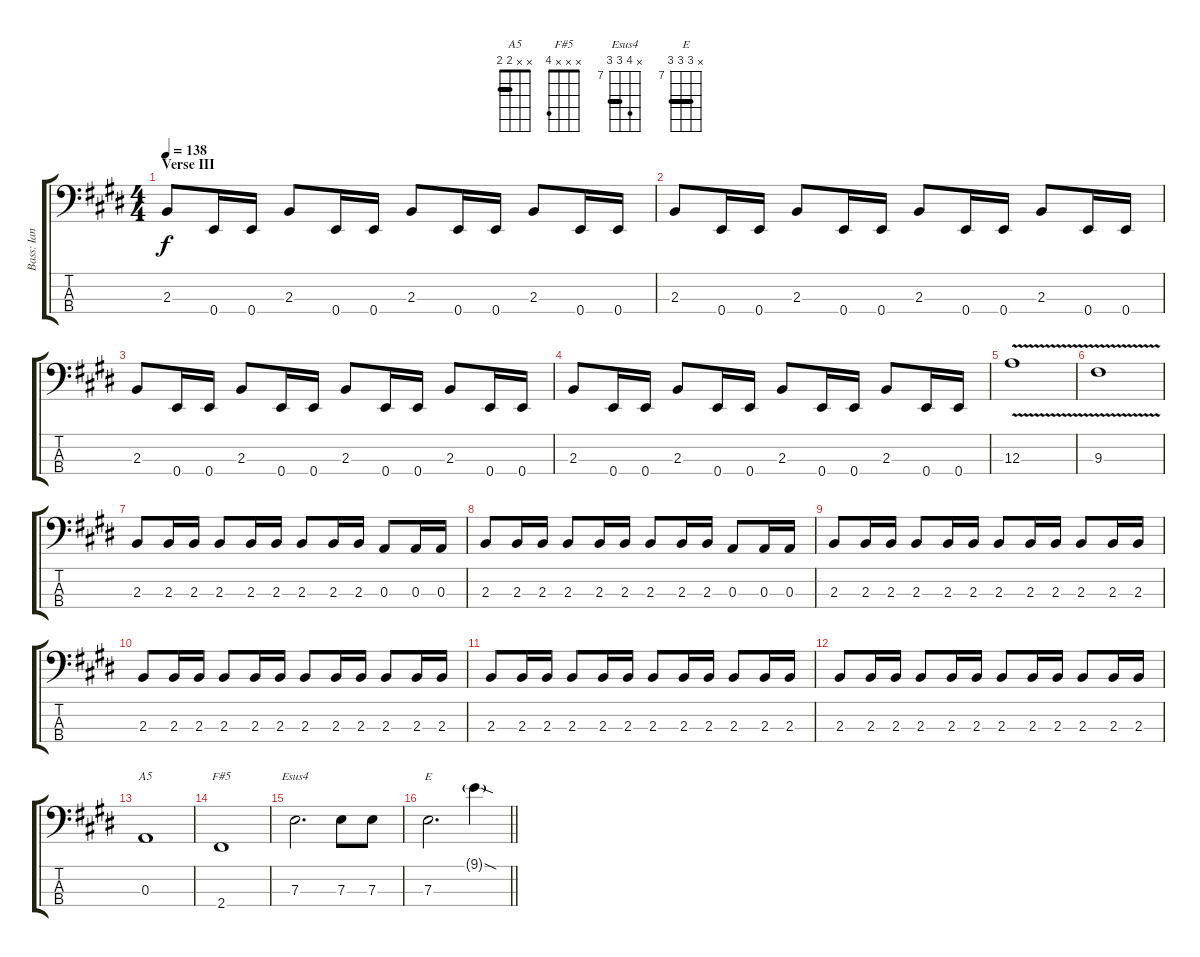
\track ("Bass: Ian" "Bass: Ian") {instrument electricbassfinger}
\staff {score tabs}
\tuning (G2 D2 A1 E1) {hide}
\chord ("A5" x x 2 2) {barre 2}
\chord ("F#5" x x x 4) {barre 4}
\chord ("Esus4" x 10 9 9) {firstfret 7 barre 9}
\chord ("E" x 9 9 9) {firstfret 7 barre 9}
\ts (4 4)
\section ("" "Verse III")
\tempo 138
\clef f4
\ks e
2.3.8{dy f} 0.4.16 0.4.16 2.3.8 0.4.16 0.4.16 2.3.8 0.4.16 0.4.16 2.3.8 0.4.16 0.4.16 |
2.3.8 0.4.16 0.4.16 2.3.8 0.4.16 0.4.16 2.3.8 0.4.16 0.4.16 2.3.8 0.4.16 0.4.16 |
2.3.8 0.4.16 0.4.16 2.3.8 0.4.16 0.4.16 2.3.8 0.4.16 0.4.16 2.3.8 0.4.16 0.4.16 |
2.3.8 0.4.16 0.4.16 2.3.8 0.4.16 0.4.16 2.3.8 0.4.16 0.4.16 2.3.8 0.4.16 0.4.16 |
12.3{v}.1 |
9.3{v}.1 |
2.3.8 2.3.16 2.3.16 2.3.8 2.3.16 2.3.16 2.3.8 2.3.16 2.3.16 0.3.8 0.3.16 0.3.16 |
2.3.8 2.3.16 2.3.16 2.3.8 2.3.16 2.3.16 2.3.8 2.3.16 2.3.16 0.3.8 0.3.16 0.3.16 |
2.3.8 2.3.16 2.3.16 2.3.8 2.3.16 2.3.16 2.3.8 2.3.16 2.3.16 2.3.8 2.3.16 2.3.16 |
2.3.8 2.3.16 2.3.16 2.3.8 2.3.16 2.3.16 2.3.8 2.3.16 2.3.16 2.3.8 2.3.16 2.3.16 |
2.3.8 2.3.16 2.3.16 2.3.8 2.3.16 2.3.16 2.3.8 2.3.16 2.3.16 2.3.8 2.3.16 2.3.16 |
2.3.8 2.3.16 2.3.16 2.3.8 2.3.16 2.3.16 2.3.8 2.3.16 2.3.16 2.3.8 2.3.16 2.3.16 |
0.3.1{ch "A5"} |
2.4.1{ch "F#5"} |
7.3.2{d ch "Esus4"} 7.3.8 7.3.8 |
\barLineRight lightlight
7.3.2{d ch "E"} 9.1{sod g}.4
